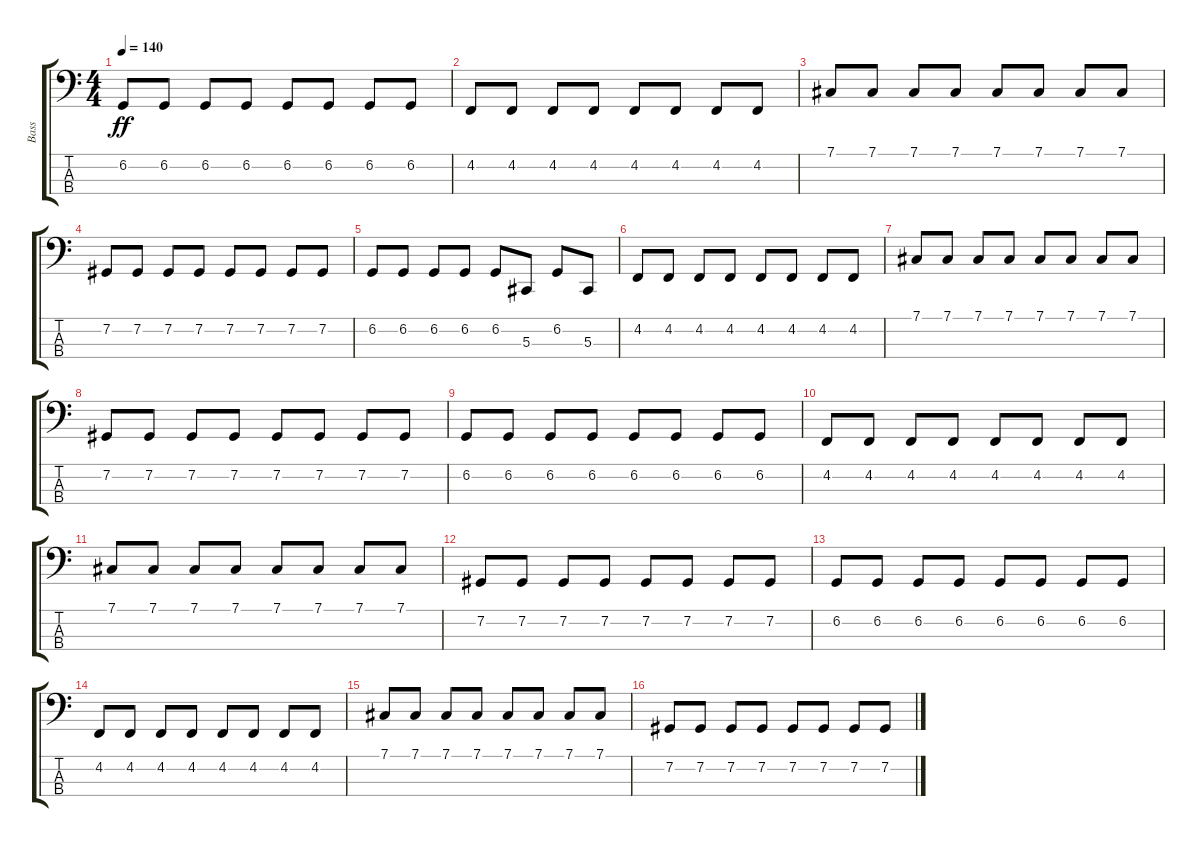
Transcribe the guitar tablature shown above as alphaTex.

\track ("Bass" "Bass") {instrument acousticbass}
\staff {score tabs}
\tuning (Gb1 Db1 Ab0 Db0) {hide}
\ts (4 4)
\tempo 140
\clef f4
\ks c
6.2.8{dy ff} 6.2.8 6.2.8 6.2.8 6.2.8 6.2.8 6.2.8 6.2.8 |
4.2.8 4.2.8 4.2.8 4.2.8 4.2.8 4.2.8 4.2.8 4.2.8 |
7.1.8 7.1.8 7.1.8 7.1.8 7.1.8 7.1.8 7.1.8 7.1.8 |
7.2.8 7.2.8 7.2.8 7.2.8 7.2.8 7.2.8 7.2.8 7.2.8 |
6.2.8 6.2.8 6.2.8 6.2.8 6.2.8 5.3.8 6.2.8 5.3.8 |
4.2.8 4.2.8 4.2.8 4.2.8 4.2.8 4.2.8 4.2.8 4.2.8 |
7.1.8 7.1.8 7.1.8 7.1.8 7.1.8 7.1.8 7.1.8 7.1.8 |
7.2.8 7.2.8 7.2.8 7.2.8 7.2.8 7.2.8 7.2.8 7.2.8 |
6.2.8 6.2.8 6.2.8 6.2.8 6.2.8 6.2.8 6.2.8 6.2.8 |
4.2.8 4.2.8 4.2.8 4.2.8 4.2.8 4.2.8 4.2.8 4.2.8 |
7.1.8 7.1.8 7.1.8 7.1.8 7.1.8 7.1.8 7.1.8 7.1.8 |
7.2.8 7.2.8 7.2.8 7.2.8 7.2.8 7.2.8 7.2.8 7.2.8 |
6.2.8 6.2.8 6.2.8 6.2.8 6.2.8 6.2.8 6.2.8 6.2.8 |
4.2.8 4.2.8 4.2.8 4.2.8 4.2.8 4.2.8 4.2.8 4.2.8 |
7.1.8 7.1.8 7.1.8 7.1.8 7.1.8 7.1.8 7.1.8 7.1.8 |
7.2.8 7.2.8 7.2.8 7.2.8 7.2.8 7.2.8 7.2.8 7.2.8
